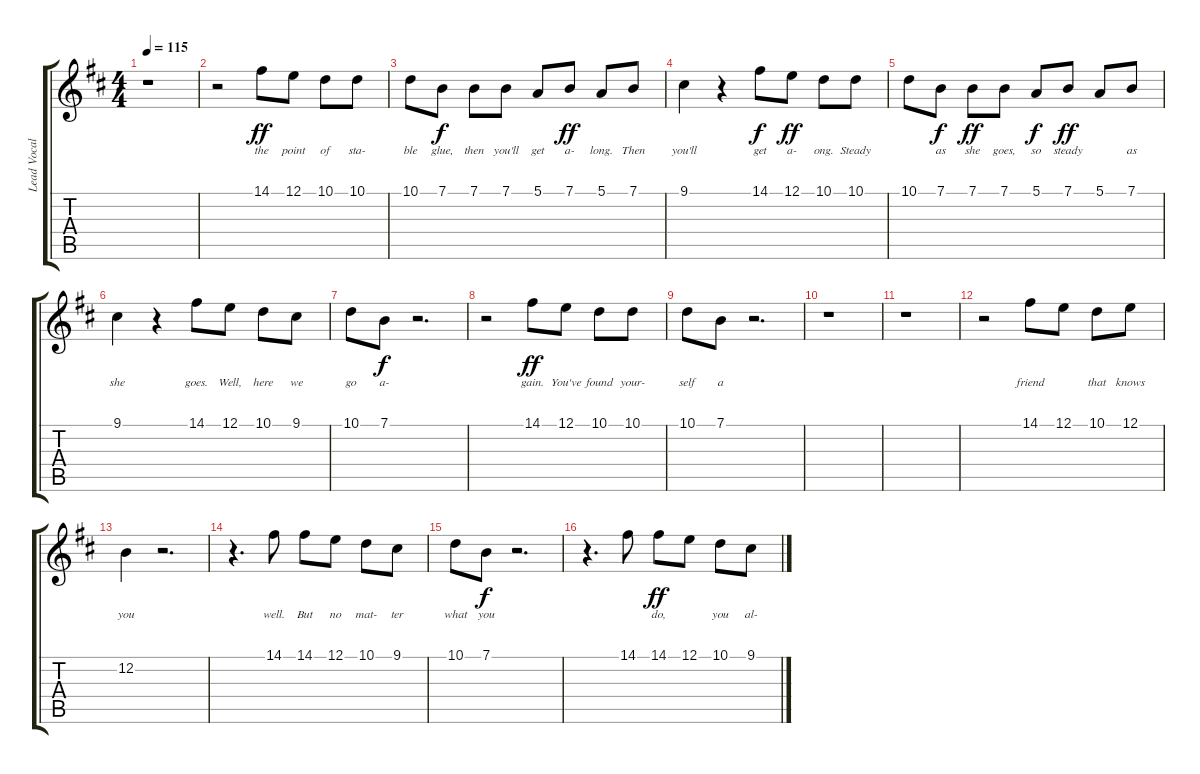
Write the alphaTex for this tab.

\track ("Lead Vocal" "Lead Vocal") {instrument englishhorn}
\staff {score tabs}
\tuning (E4 B3 G3 D3 A2 E2) {hide}
\ts (4 4)
\tempo 115
\clef g2
\ks d
r.1{dy f} |
r.2 14.1.8{lyrics (0 "the") lyrics (1 "") lyrics (2 "") lyrics (3 "") lyrics (4 "") dy ff} 12.1.8{lyrics (0 "point") lyrics (1 "") lyrics (2 "") lyrics (3 "") lyrics (4 "")} 10.1.8{lyrics (0 "of") lyrics (1 "") lyrics (2 "") lyrics (3 "") lyrics (4 "")} 10.1.8{lyrics (0 "sta-") lyrics (1 "") lyrics (2 "") lyrics (3 "") lyrics (4 "")} |
10.1.8{lyrics (0 "ble") lyrics (1 "") lyrics (2 "") lyrics (3 "") lyrics (4 "")} 7.1.8{lyrics (0 "glue,") lyrics (1 "") lyrics (2 "") lyrics (3 "") lyrics (4 "") dy f} 7.1.8{lyrics (0 "then") lyrics (1 "") lyrics (2 "") lyrics (3 "") lyrics (4 "")} 7.1.8{lyrics (0 "you'll") lyrics (1 "") lyrics (2 "") lyrics (3 "") lyrics (4 "")} 5.1.8{lyrics (0 "get") lyrics (1 "") lyrics (2 "") lyrics (3 "") lyrics (4 "")} 7.1.8{lyrics (0 "a-") lyrics (1 "") lyrics (2 "") lyrics (3 "") lyrics (4 "") dy ff} 5.1.8{lyrics (0 "long.") lyrics (1 "") lyrics (2 "") lyrics (3 "") lyrics (4 "")} 7.1.8{lyrics (0 "Then") lyrics (1 "") lyrics (2 "") lyrics (3 "") lyrics (4 "")} |
9.1.4{lyrics (0 "you'll") lyrics (1 "") lyrics (2 "") lyrics (3 "") lyrics (4 "")} r.4 14.1.8{lyrics (0 "get") lyrics (1 "") lyrics (2 "") lyrics (3 "") lyrics (4 "") dy f} 12.1.8{lyrics (0 "a-") lyrics (1 "") lyrics (2 "") lyrics (3 "") lyrics (4 "") dy ff} 10.1.8{lyrics (0 "ong.") lyrics (1 "") lyrics (2 "") lyrics (3 "") lyrics (4 "")} 10.1.8{lyrics (0 "Steady") lyrics (1 "") lyrics (2 "") lyrics (3 "") lyrics (4 "")} |
10.1.8{lyrics (0 "") lyrics (1 "") lyrics (2 "") lyrics (3 "") lyrics (4 "")} 7.1.8{lyrics (0 "as") lyrics (1 "") lyrics (2 "") lyrics (3 "") lyrics (4 "") dy f} 7.1.8{lyrics (0 "she") lyrics (1 "") lyrics (2 "") lyrics (3 "") lyrics (4 "") dy ff} 7.1.8{lyrics (0 "goes,") lyrics (1 "") lyrics (2 "") lyrics (3 "") lyrics (4 "")} 5.1.8{lyrics (0 "so") lyrics (1 "") lyrics (2 "") lyrics (3 "") lyrics (4 "") dy f} 7.1.8{lyrics (0 "steady") lyrics (1 "") lyrics (2 "") lyrics (3 "") lyrics (4 "") dy ff} 5.1.8{lyrics (0 "") lyrics (1 "") lyrics (2 "") lyrics (3 "") lyrics (4 "")} 7.1.8{lyrics (0 "as") lyrics (1 "") lyrics (2 "") lyrics (3 "") lyrics (4 "")} |
9.1.4{lyrics (0 "she") lyrics (1 "") lyrics (2 "") lyrics (3 "") lyrics (4 "")} r.4 14.1.8{lyrics (0 "goes.") lyrics (1 "") lyrics (2 "") lyrics (3 "") lyrics (4 "")} 12.1.8{lyrics (0 "Well,") lyrics (1 "") lyrics (2 "") lyrics (3 "") lyrics (4 "")} 10.1.8{lyrics (0 "here") lyrics (1 "") lyrics (2 "") lyrics (3 "") lyrics (4 "")} 9.1.8{lyrics (0 "we") lyrics (1 "") lyrics (2 "") lyrics (3 "") lyrics (4 "")} |
10.1.8{lyrics (0 "go") lyrics (1 "") lyrics (2 "") lyrics (3 "") lyrics (4 "")} 7.1.8{lyrics (0 "a-") lyrics (1 "") lyrics (2 "") lyrics (3 "") lyrics (4 "") dy f} r.2{d} |
r.2 14.1.8{lyrics (0 "gain.") lyrics (1 "") lyrics (2 "") lyrics (3 "") lyrics (4 "") dy ff} 12.1.8{lyrics (0 "You've") lyrics (1 "") lyrics (2 "") lyrics (3 "") lyrics (4 "")} 10.1.8{lyrics (0 "found") lyrics (1 "") lyrics (2 "") lyrics (3 "") lyrics (4 "")} 10.1.8{lyrics (0 "your-") lyrics (1 "") lyrics (2 "") lyrics (3 "") lyrics (4 "")} |
10.1.8{lyrics (0 "self") lyrics (1 "") lyrics (2 "") lyrics (3 "") lyrics (4 "")} 7.1.8{lyrics (0 "a") lyrics (1 "") lyrics (2 "") lyrics (3 "") lyrics (4 "")} r.2{d} |
r.1 |
r.1 |
r.2 14.1.8{lyrics (0 "friend") lyrics (1 "") lyrics (2 "") lyrics (3 "") lyrics (4 "")} 12.1.8{lyrics (0 "") lyrics (1 "") lyrics (2 "") lyrics (3 "") lyrics (4 "")} 10.1.8{lyrics (0 "that") lyrics (1 "") lyrics (2 "") lyrics (3 "") lyrics (4 "")} 12.1.8{lyrics (0 "knows") lyrics (1 "") lyrics (2 "") lyrics (3 "") lyrics (4 "")} |
12.2.4{lyrics (0 "you") lyrics (1 "") lyrics (2 "") lyrics (3 "") lyrics (4 "")} r.2{d} |
r.4{d} 14.1.8{lyrics (0 "well.") lyrics (1 "") lyrics (2 "") lyrics (3 "") lyrics (4 "")} 14.1.8{lyrics (0 "But") lyrics (1 "") lyrics (2 "") lyrics (3 "") lyrics (4 "")} 12.1.8{lyrics (0 "no") lyrics (1 "") lyrics (2 "") lyrics (3 "") lyrics (4 "")} 10.1.8{lyrics (0 "mat-") lyrics (1 "") lyrics (2 "") lyrics (3 "") lyrics (4 "")} 9.1.8{lyrics (0 "ter") lyrics (1 "") lyrics (2 "") lyrics (3 "") lyrics (4 "")} |
10.1.8{lyrics (0 "what") lyrics (1 "") lyrics (2 "") lyrics (3 "") lyrics (4 "")} 7.1.8{lyrics (0 "you") lyrics (1 "") lyrics (2 "") lyrics (3 "") lyrics (4 "") dy f} r.2{d} |
r.4{d} 14.1.8{lyrics (0 "") lyrics (1 "") lyrics (2 "") lyrics (3 "") lyrics (4 "")} 14.1.8{lyrics (0 "do,") lyrics (1 "") lyrics (2 "") lyrics (3 "") lyrics (4 "") dy ff} 12.1.8{lyrics (0 "") lyrics (1 "") lyrics (2 "") lyrics (3 "") lyrics (4 "")} 10.1.8{lyrics (0 "you") lyrics (1 "") lyrics (2 "") lyrics (3 "") lyrics (4 "")} 9.1.8{lyrics (0 "al-") lyrics (1 "") lyrics (2 "") lyrics (3 "") lyrics (4 "")}
